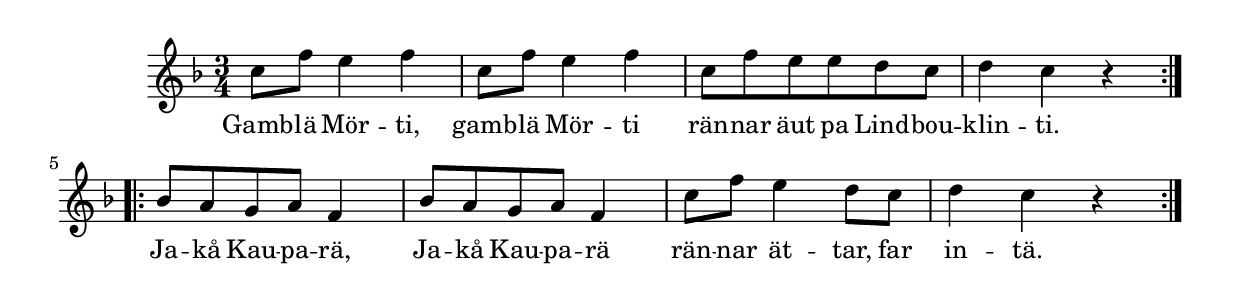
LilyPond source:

{
\time 3/4
\key f \major

\repeat volta 2 { 
 c''8 f'' e''4 f''  | 
 c''8 f'' e''4 f''  | 
 c''8 f'' e'' e'' d'' c''  | 
 d''4 c'' r  |
 } %( endrepeat )% 
\repeat volta 2 { 
 bes'8 a' g' a' f'4  | 
 bes'8 a' g' a' f'4  | 
 c''8 f'' e''4 d''8 c''  | 
 d''4 c'' r  |
 } %( endrepeat )% 
 }
 \addlyrics {
     Gamb -- lä Mör -- ti, gamb -- lä Mör -- ti rän -- nar äut pa Lind -- bou -- 
     klin -- ti. Ja -- kå Kau -- pa -- rä, Ja -- kå Kau -- pa -- rä
     rän -- nar ät -- tar, far in -- tä.
}
